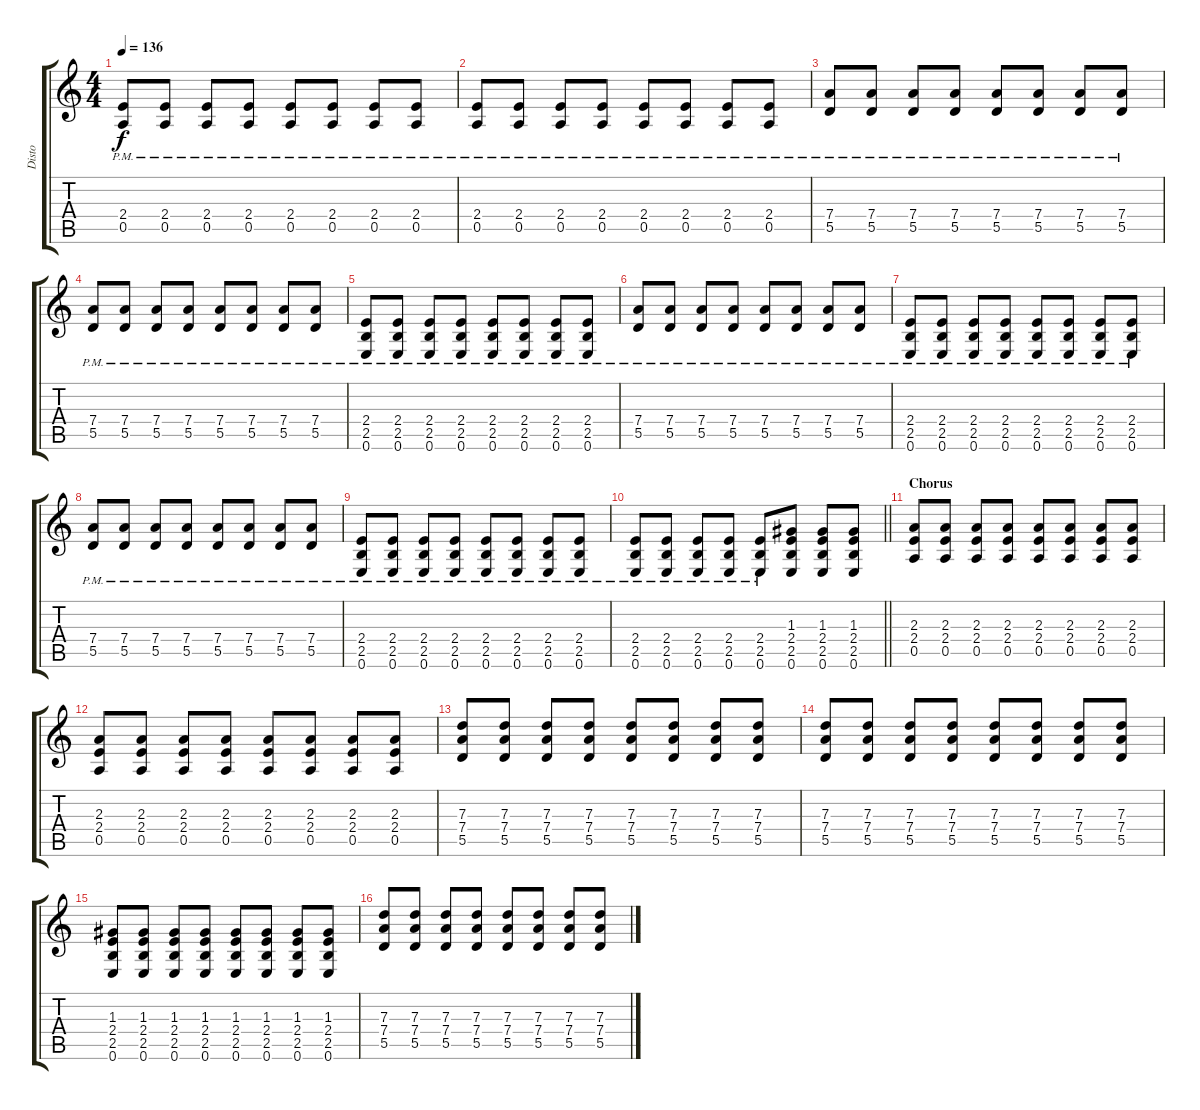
\track ("Disto" "Disto") {instrument distortionguitar}
\staff {score tabs}
\tuning (E4 B3 G3 D3 A2 E2) {hide}
\ts (4 4)
\tempo 136
\clef g2
\ks c
(2.4 0.5{pm}).8{dy f} (2.4 0.5{pm}).8 (2.4 0.5{pm}).8 (2.4 0.5{pm}).8 (2.4 0.5{pm}).8 (2.4 0.5{pm}).8 (2.4 0.5{pm}).8 (2.4 0.5{pm}).8 |
(2.4 0.5{pm}).8 (2.4 0.5{pm}).8 (2.4 0.5{pm}).8 (2.4 0.5{pm}).8 (2.4 0.5{pm}).8 (2.4 0.5{pm}).8 (2.4 0.5{pm}).8 (2.4 0.5{pm}).8 |
(7.4 5.5{pm}).8 (7.4 5.5{pm}).8 (7.4 5.5{pm}).8 (7.4 5.5{pm}).8 (7.4 5.5{pm}).8 (7.4 5.5{pm}).8 (7.4 5.5{pm}).8 (7.4 5.5{pm}).8 |
(7.4 5.5{pm}).8 (7.4 5.5{pm}).8 (7.4 5.5{pm}).8 (7.4 5.5{pm}).8 (7.4 5.5{pm}).8 (7.4 5.5{pm}).8 (7.4 5.5{pm}).8 (7.4 5.5{pm}).8 |
(2.4 2.5 0.6{pm}).8 (2.4 2.5 0.6{pm}).8 (2.4 2.5 0.6{pm}).8 (2.4 2.5 0.6{pm}).8 (2.4 2.5 0.6{pm}).8 (2.4 2.5 0.6{pm}).8 (2.4 2.5 0.6{pm}).8 (2.4 2.5 0.6{pm}).8 |
(7.4 5.5{pm}).8 (7.4 5.5{pm}).8 (7.4 5.5{pm}).8 (7.4 5.5{pm}).8 (7.4 5.5{pm}).8 (7.4 5.5{pm}).8 (7.4 5.5{pm}).8 (7.4 5.5{pm}).8 |
(2.4 2.5 0.6{pm}).8 (2.4 2.5 0.6{pm}).8 (2.4 2.5 0.6{pm}).8 (2.4 2.5 0.6{pm}).8 (2.4 2.5 0.6{pm}).8 (2.4 2.5 0.6{pm}).8 (2.4 2.5 0.6{pm}).8 (2.4 2.5 0.6{pm}).8 |
(7.4 5.5{pm}).8 (7.4 5.5{pm}).8 (7.4 5.5{pm}).8 (7.4 5.5{pm}).8 (7.4 5.5{pm}).8 (7.4 5.5{pm}).8 (7.4 5.5{pm}).8 (7.4 5.5{pm}).8 |
(2.4 2.5 0.6{pm}).8 (2.4 2.5 0.6{pm}).8 (2.4 2.5 0.6{pm}).8 (2.4 2.5 0.6{pm}).8 (2.4 2.5 0.6{pm}).8 (2.4 2.5 0.6{pm}).8 (2.4 2.5 0.6{pm}).8 (2.4 2.5 0.6{pm}).8 |
\barLineRight lightlight
(2.4 2.5 0.6{pm}).8 (2.4 2.5 0.6{pm}).8 (2.4 2.5 0.6{pm}).8 (2.4 2.5 0.6{pm}).8 (2.4 2.5 0.6{pm}).8 (1.3 2.4 2.5 0.6).8 (1.3 2.4 2.5 0.6).8 (1.3 2.4 2.5 0.6).8 |
\section ("" "Chorus")
(2.3 2.4 0.5).8 (2.3 2.4 0.5).8 (2.3 2.4 0.5).8 (2.3 2.4 0.5).8 (2.3 2.4 0.5).8 (2.3 2.4 0.5).8 (2.3 2.4 0.5).8 (2.3 2.4 0.5).8 |
(2.3 2.4 0.5).8 (2.3 2.4 0.5).8 (2.3 2.4 0.5).8 (2.3 2.4 0.5).8 (2.3 2.4 0.5).8 (2.3 2.4 0.5).8 (2.3 2.4 0.5).8 (2.3 2.4 0.5).8 |
(7.3 7.4 5.5).8 (7.3 7.4 5.5).8 (7.3 7.4 5.5).8 (7.3 7.4 5.5).8 (7.3 7.4 5.5).8 (7.3 7.4 5.5).8 (7.3 7.4 5.5).8 (7.3 7.4 5.5).8 |
(7.3 7.4 5.5).8 (7.3 7.4 5.5).8 (7.3 7.4 5.5).8 (7.3 7.4 5.5).8 (7.3 7.4 5.5).8 (7.3 7.4 5.5).8 (7.3 7.4 5.5).8 (7.3 7.4 5.5).8 |
(1.3 2.4 2.5 0.6).8 (1.3 2.4 2.5 0.6).8 (1.3 2.4 2.5 0.6).8 (1.3 2.4 2.5 0.6).8 (1.3 2.4 2.5 0.6).8 (1.3 2.4 2.5 0.6).8 (1.3 2.4 2.5 0.6).8 (1.3 2.4 2.5 0.6).8 |
(7.3 7.4 5.5).8 (7.3 7.4 5.5).8 (7.3 7.4 5.5).8 (7.3 7.4 5.5).8 (7.3 7.4 5.5).8 (7.3 7.4 5.5).8 (7.3 7.4 5.5).8 (7.3 7.4 5.5).8
